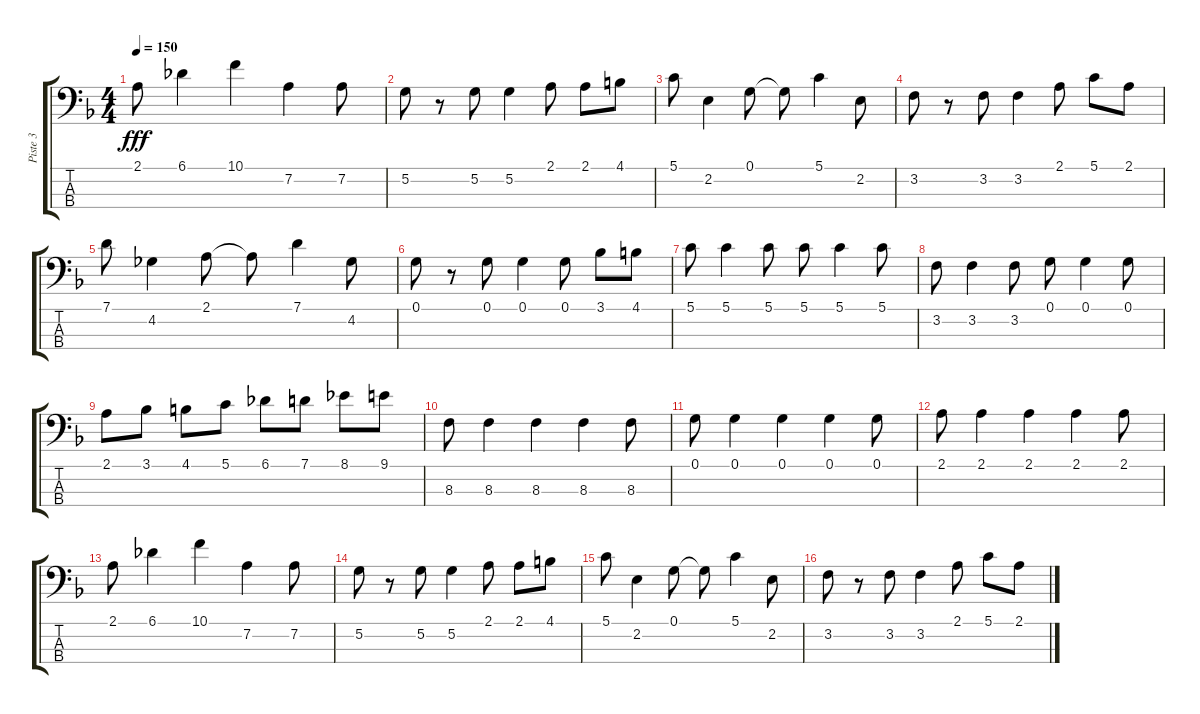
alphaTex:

\track ("Piste 3" "Piste 3") {instrument electricbassfinger}
\staff {score tabs}
\tuning (G2 D2 A1 E1) {hide}
\ts (4 4)
\tempo 150
\clef f4
\ks f
2.1.8{dy fff} 6.1.4 10.1.4 7.2.4 7.2.8 |
5.2.8 r.8 5.2.8 5.2.4 2.1.8 2.1.8 4.1.8 |
5.1.8 2.2.4 0.1.8 0.1{t}.8 5.1.4 2.2.8 |
3.2.8 r.8 3.2.8 3.2.4 2.1.8 5.1.8 2.1.8 |
7.1.8 4.2.4 2.1.8 2.1{t}.8 7.1.4 4.2.8 |
0.1.8 r.8 0.1.8 0.1.4 0.1.8 3.1.8 4.1.8 |
5.1.8 5.1.4 5.1.8 5.1.8 5.1.4 5.1.8 |
3.2.8 3.2.4 3.2.8 0.1.8 0.1.4 0.1.8 |
2.1.8 3.1.8 4.1.8 5.1.8 6.1.8 7.1.8 8.1.8 9.1.8 |
8.3.8 8.3.4 8.3.4 8.3.4 8.3.8 |
0.1.8 0.1.4 0.1.4 0.1.4 0.1.8 |
2.1.8 2.1.4 2.1.4 2.1.4 2.1.8 |
2.1.8 6.1.4 10.1.4 7.2.4 7.2.8 |
5.2.8 r.8 5.2.8 5.2.4 2.1.8 2.1.8 4.1.8 |
5.1.8 2.2.4 0.1.8 0.1{t}.8 5.1.4 2.2.8 |
3.2.8 r.8 3.2.8 3.2.4 2.1.8 5.1.8 2.1.8
